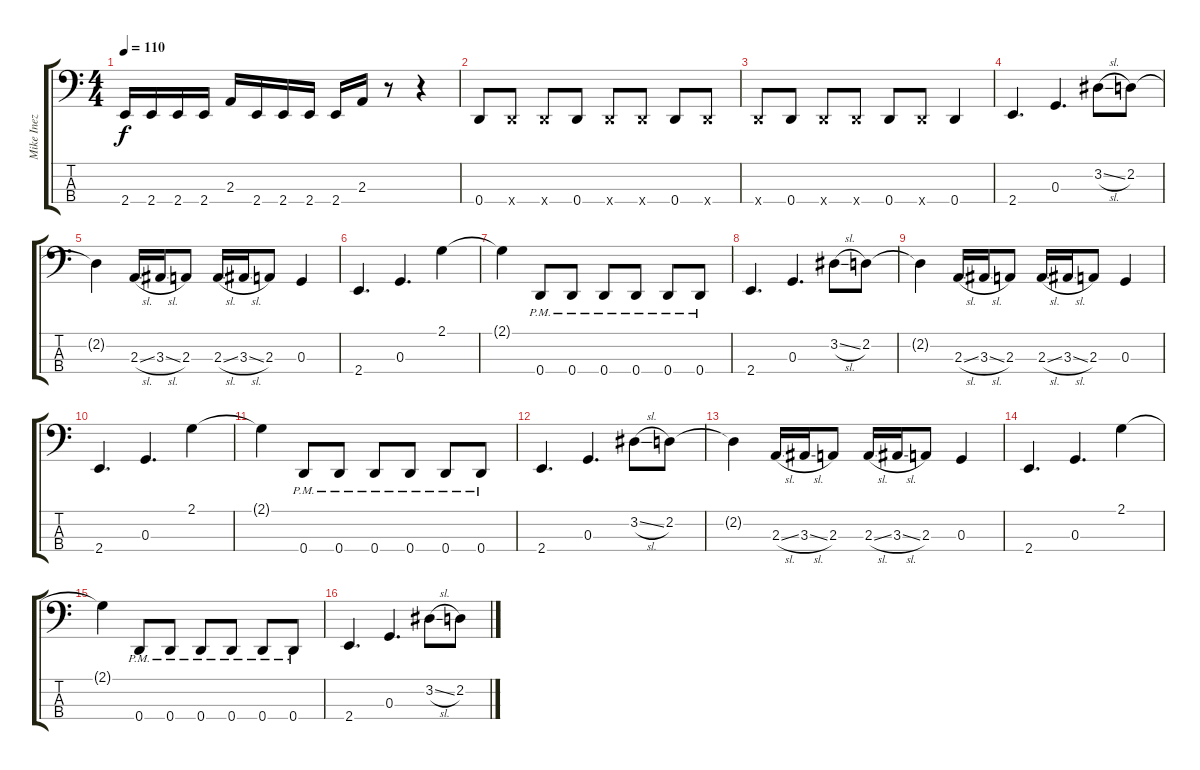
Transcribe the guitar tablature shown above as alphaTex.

\track ("Mike Inez" "Mike Inez") {instrument electricbasspick}
\staff {score tabs}
\tuning (F2 C2 G1 D1) {hide}
\ts (4 4)
\tempo 110
\clef f4
\ks c
2.4.16{dy f} 2.4.16 2.4.16 2.4.16 2.3.16 2.4.16 2.4.16 2.4.16 2.4.16 2.3.16 r.8 r.4 |
0.4.8 0.4{x}.8 0.4{x}.8 0.4.8 0.4{x}.8 0.4{x}.8 0.4.8 0.4{x}.8 |
0.4{x}.8 0.4.8 0.4{x}.8 0.4{x}.8 0.4.8 0.4{x}.8 0.4.4 |
2.4.4{d} 0.3.4{d} 3.2{sl}.8 2.2.8 |
2.2{t}.4 2.3{sl}.16 3.3{sl}.16 2.3.8 2.3{sl}.16 3.3{sl}.16 2.3.8 0.3.4 |
2.4.4{d} 0.3.4{d} 2.1.4 |
2.1{t}.4 0.4{pm}.8 0.4{pm}.8 0.4{pm}.8 0.4{pm}.8 0.4{pm}.8 0.4{pm}.8 |
2.4.4{d} 0.3.4{d} 3.2{sl}.8 2.2.8 |
2.2{t}.4 2.3{sl}.16 3.3{sl}.16 2.3.8 2.3{sl}.16 3.3{sl}.16 2.3.8 0.3.4 |
2.4.4{d} 0.3.4{d} 2.1.4 |
2.1{t}.4 0.4{pm}.8 0.4{pm}.8 0.4{pm}.8 0.4{pm}.8 0.4{pm}.8 0.4{pm}.8 |
2.4.4{d} 0.3.4{d} 3.2{sl}.8 2.2.8 |
2.2{t}.4 2.3{sl}.16 3.3{sl}.16 2.3.8 2.3{sl}.16 3.3{sl}.16 2.3.8 0.3.4 |
2.4.4{d} 0.3.4{d} 2.1.4 |
2.1{t}.4 0.4{pm}.8 0.4{pm}.8 0.4{pm}.8 0.4{pm}.8 0.4{pm}.8 0.4{pm}.8 |
2.4.4{d} 0.3.4{d} 3.2{sl}.8 2.2.8
